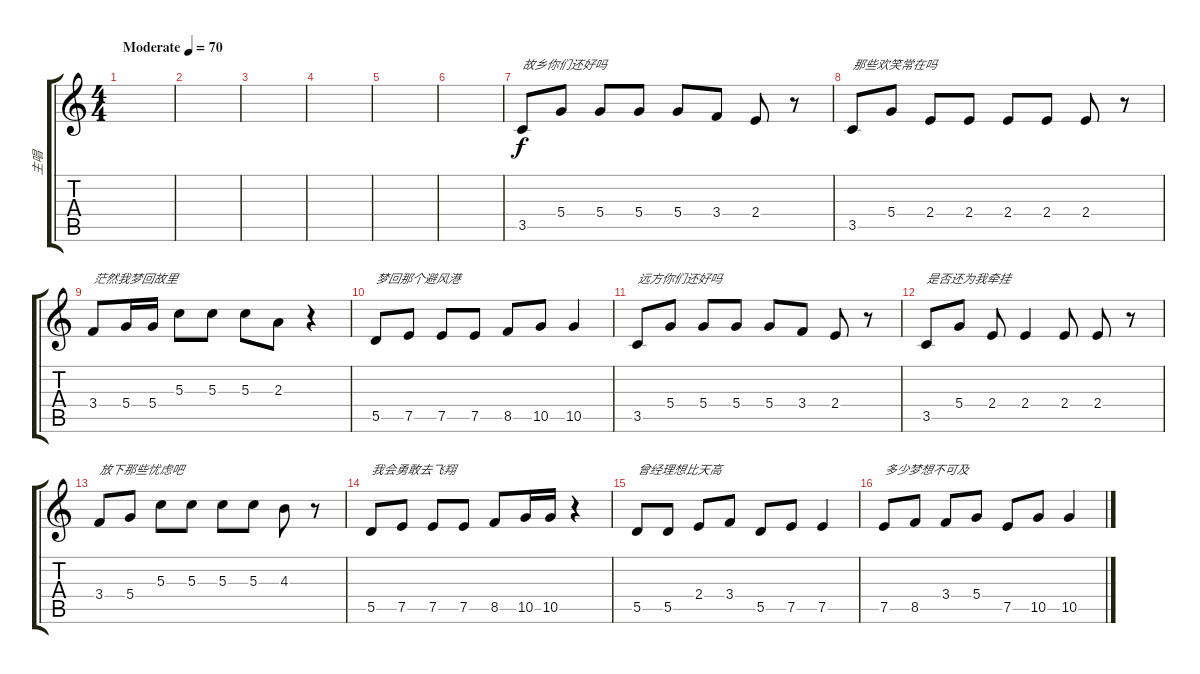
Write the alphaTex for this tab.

\track ("主唱" "主唱") {instrument acousticguitarsteel}
\staff {score tabs}
\tuning (E4 B3 G3 D3 A2 E2) {hide}
\ts (4 4)
\tempo (70 "Moderate")
\clef g2
\ks c
|
|
|
|
|
|
3.5.8{txt "故乡你们还好吗"} 5.4.8 5.4.8 5.4.8 5.4.8 3.4.8 2.4.8 r.8 |
3.5.8{txt "那些欢笑常在吗"} 5.4.8 2.4.8 2.4.8 2.4.8 2.4.8 2.4.8 r.8 |
3.4.8{txt "茫然我梦回故里"} 5.4.16 5.4.16 5.3.8 5.3.8 5.3.8 2.3.8 r.4 |
5.5.8{txt "梦回那个避风港"} 7.5.8 7.5.8 7.5.8 8.5.8 10.5.8 10.5.4 |
3.5.8{txt "远方你们还好吗"} 5.4.8 5.4.8 5.4.8 5.4.8 3.4.8 2.4.8 r.8 |
3.5.8{txt "是否还为我牵挂"} 5.4.8 2.4.8 2.4.4 2.4.8 2.4.8 r.8 |
3.4.8{txt "放下那些忧虑吧"} 5.4.8 5.3.8 5.3.8 5.3.8 5.3.8 4.3.8 r.8 |
5.5.8{txt "我会勇敢去飞翔"} 7.5.8 7.5.8 7.5.8 8.5.8 10.5.16 10.5.16 r.4 |
5.5.8{txt "曾经理想比天高"} 5.5.8 2.4.8 3.4.8 5.5.8 7.5.8 7.5.4 |
7.5.8{txt "多少梦想不可及"} 8.5.8 3.4.8 5.4.8 7.5.8 10.5.8 10.5.4
